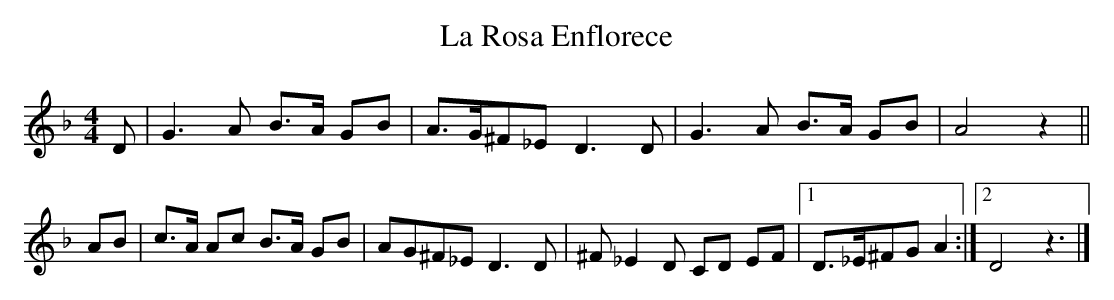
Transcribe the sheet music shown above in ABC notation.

X:1
T:Rosa Enflorece, La
M:4/4
L:1/8
K:Dm
D|G3A B>A GB|A>G^F_E D3 D|G3A B>A GB|A4z2||
AB|c>A Ac B>A GB|AG^F_E D3D|^F _E2 D CD EF| [1D>_E^FG A2:| [2D4z3|]
